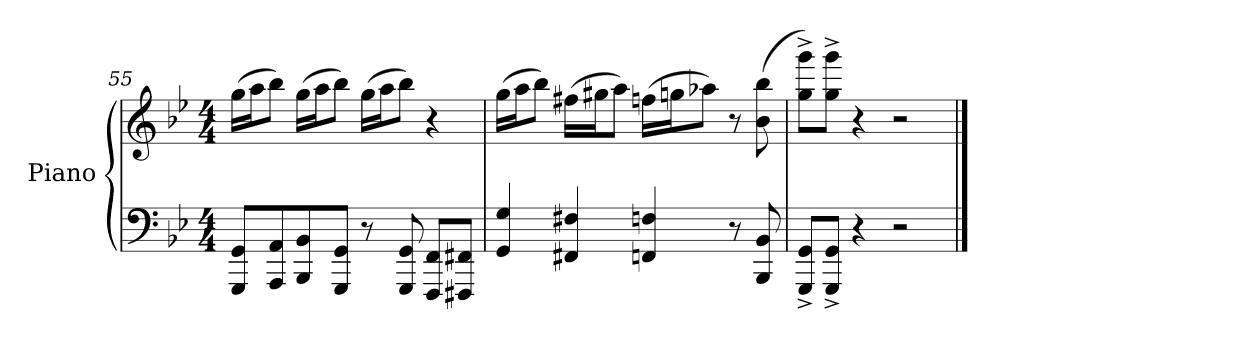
**kern	**kern
*part1	*part1
*staff2	*staff1
*I"Piano	*
*I'Pno.	*
*clefF4	*clefG2
*k[b-e-]	*k[b-e-]
*M4/4	*M4/4
=55	=55
8GGG/ 8GG/L	(16gg\LL
.	16aa\J
8AAA/ 8AA/	8bb-\J)
8BBB-/ 8BB-/	(16gg\LL
.	16aa\J
8GGG/ 8GG/J	8bb-\J)
8r	(16gg\LL
.	16aa\J
8GGG/ 8GG/	8bb-\J)
8FFF/ 8FF/L	4r
8FFF#X/ 8FF#X/J	.
=56	=56
4GG/ 4G/	(16gg\LL
.	16aa\J
.	8bb-\J)
4FF#X/ 4F#X/	(16ff#X\LL
.	16gg#X\J
.	8aa\J)
4FFn/ 4Fn/	(16ffn\LL
.	16ggn\J
.	8aa-X\J)
8r	8r
8BBB-/ 8BB-/	(8b-\ 8bb-\
!!LO:PB:g=z
=57	=57
8GGG/^ 8GG/^L	8gg\^ 8ggg\^L)
8GGG/^ 8GG/^J	8gg\^ 8ggg\^J
4r	4r
2r	2r
==	==
*-	*-
